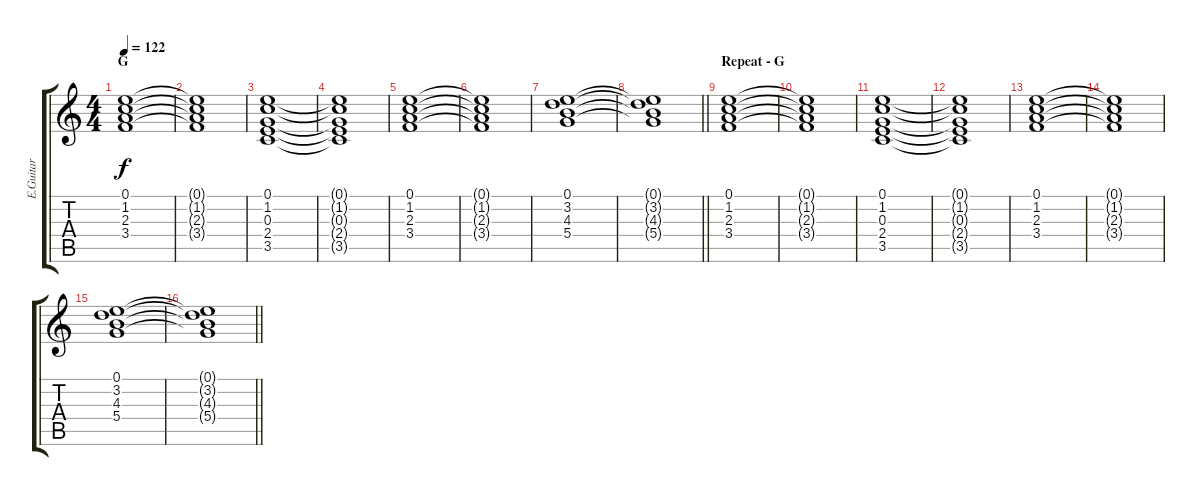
\track ("E.Guitar" "E.Guitar") {instrument distortionguitar}
\staff {score tabs}
\tuning (E4 B3 G3 D3 A2 E2) {hide}
\ts (4 4)
\section ("" "G")
\tempo 122
\clef g2
\ks c
(0.1 1.2 2.3 3.4).1{dy f} |
(0.1{t} 1.2{t} 2.3{t} 3.4{t}).1 |
(0.1 1.2 0.3 2.4 3.5).1 |
(0.1{t} 1.2{t} 0.3{t} 2.4{t} 3.5{t}).1 |
(0.1 1.2 2.3 3.4).1 |
(0.1{t} 1.2{t} 2.3{t} 3.4{t}).1 |
(0.1 3.2 4.3 5.4).1 |
\barLineRight lightlight
(0.1{t} 3.2{t} 4.3{t} 5.4{t}).1 |
\section ("" "Repeat - G")
(0.1 1.2 2.3 3.4).1 |
(0.1{t} 1.2{t} 2.3{t} 3.4{t}).1 |
(0.1 1.2 0.3 2.4 3.5).1 |
(0.1{t} 1.2{t} 0.3{t} 2.4{t} 3.5{t}).1 |
(0.1 1.2 2.3 3.4).1 |
(0.1{t} 1.2{t} 2.3{t} 3.4{t}).1 |
(0.1 3.2 4.3 5.4).1 |
\barLineRight lightlight
(0.1{t} 3.2{t} 4.3{t} 5.4{t}).1
